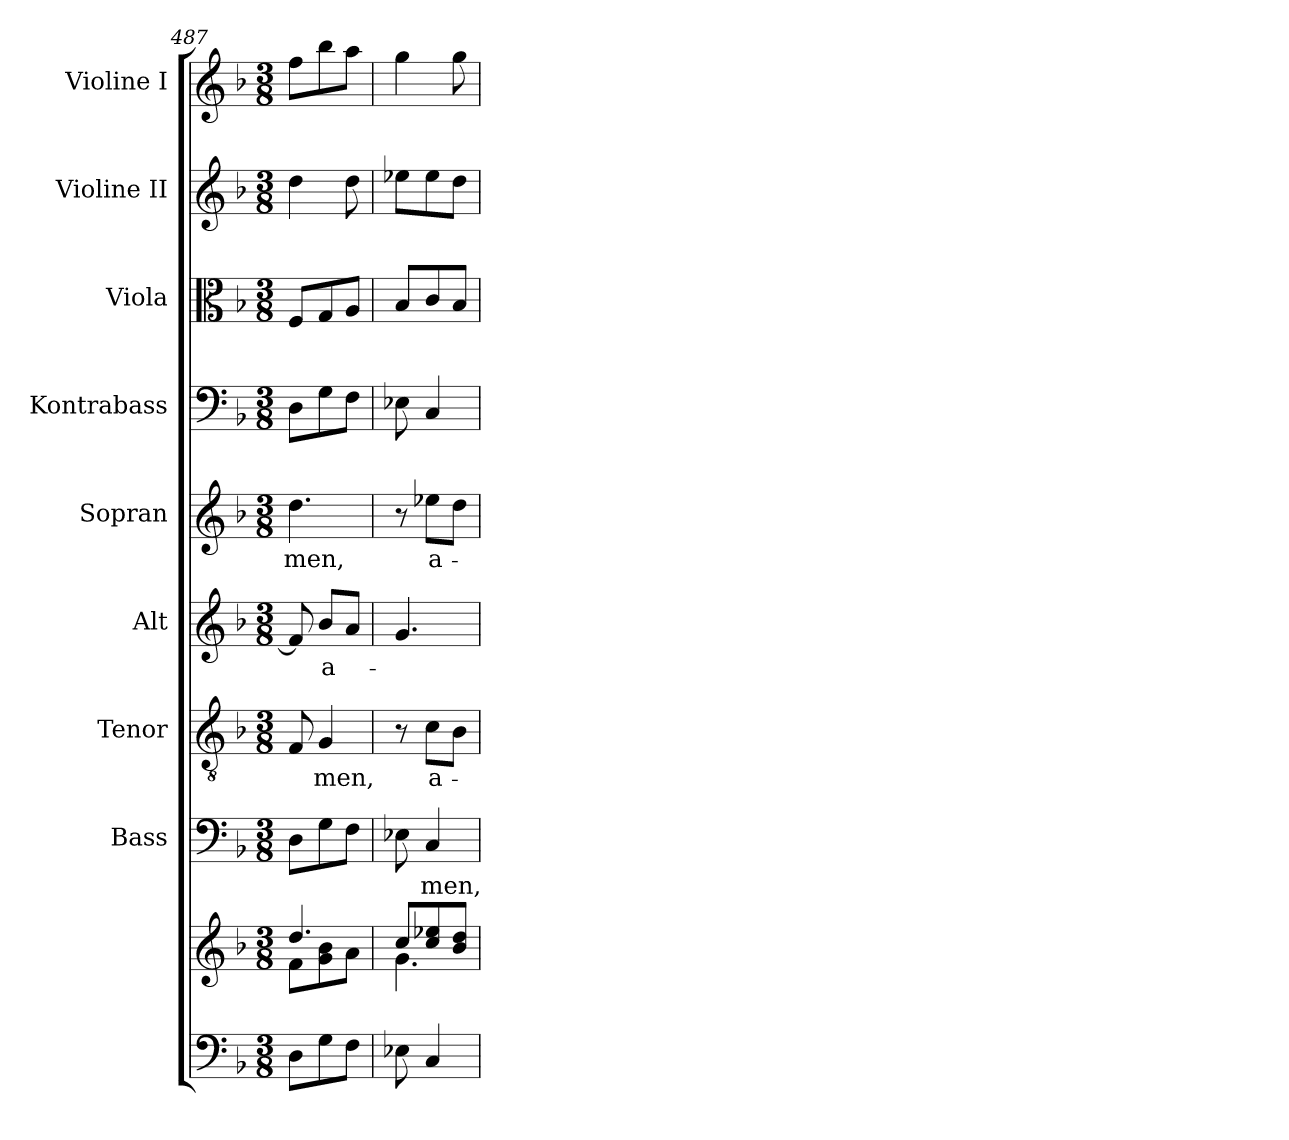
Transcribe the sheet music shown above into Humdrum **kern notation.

**kern	**kern	**kern	**text	**kern	**text	**kern	**text	**kern	**text	**kern	**kern	**kern	**kern
*part9	*part9	*part8	*part8	*part7	*part7	*part6	*part6	*part5	*part5	*part4	*part3	*part2	*part1
*staff10	*staff9	*staff8	*staff8	*staff7	*staff7	*staff6	*staff6	*staff5	*staff5	*staff4	*staff3	*staff2	*staff1
*	*	*I"Bass	*	*I"Tenor	*	*I"Alt	*	*I"Sopran	*	*I"Kontrabass	*I"Viola	*I"Violine II	*I"Violine I
*	*	*I'B.	*	*I'T.	*	*I'A.	*	*I'S.	*	*I'Kb.	*I'Vla.	*I'Vl. II	*I'Vl. I
!!LO:PB:g=z
*clefF4	*clefG2	*clefF4	*	*clefGv2	*	*clefG2	*	*clefG2	*	*clefF4	*clefC3	*clefG2	*clefG2
*	*	*	*	*	*	*	*	*	*	*ITrd7c12	*	*	*
*k[b-]	*k[b-]	*k[b-]	*	*k[b-]	*	*k[b-]	*	*k[b-]	*	*k[b-]	*k[b-]	*k[b-]	*k[b-]
*F:	*F:	*F:	*	*F:	*	*F:	*	*F:	*	*F:	*F:	*F:	*F:
*M3/8	*M3/8	*M3/8	*	*M3/8	*	*M3/8	*	*M3/8	*	*M3/8	*M3/8	*M3/8	*M3/8
=487	=487	=487	=487	=487	=487	=487	=487	=487	=487	=487	=487	=487	=487
*	*^	*	*	*	*	*	*	*	*	*	*	*	*
!	!	!	!	!	!	!	!	!	!	!LO:LY:b	!	!	!	!
8D\L	4.dd/	8f\L	8D\L	.	8F/	.	8f/]	.	4.dd\	-men,	8DD\L	8F/L	4dd\	8ff\L
!	!	!	!	!	!	!LO:LY:b	!	!LO:LY:b	!	!	!	!	!	!
8G\	.	8g\ 8b-\	8G\	.	4G/	-men,	8b-/L	a-	.	.	8GG\	8G/	.	8bb-\
8F\J	.	8a\J	8F\J	.	.	.	8a/J	.	.	.	8FF\J	8A/J	8dd\	8aa\J
=488	=488	=488	=488	=488	=488	=488	=488	=488	=488	=488	=488	=488	=488	=488
8E-X\	8cc/L	4.g\	8E-X\	.	8r	.	4.g/	.	8r	.	8EE-X\	8B-/L	8ee-X\L	4gg\
!	!	!	!	!LO:LY:b	!	!LO:LY:b	!	!	!	!LO:LY:b	!	!	!	!
4C/	8cc/ 8ee-X/	.	4C/	-men,	8c\L	a-	.	.	8ee-X\L	a-	4CC/	8c/	8ee-\	.
.	8b-/ 8dd/J	.	.	.	8B-\J	.	.	.	8dd\J	.	.	8B-/J	8dd\J	8gg\
*	*v	*v	*	*	*	*	*	*	*	*	*	*	*	*
=	=	=	=	=	=	=	=	=	=	=	=	=	=
*-	*-	*-	*-	*-	*-	*-	*-	*-	*-	*-	*-	*-	*-
